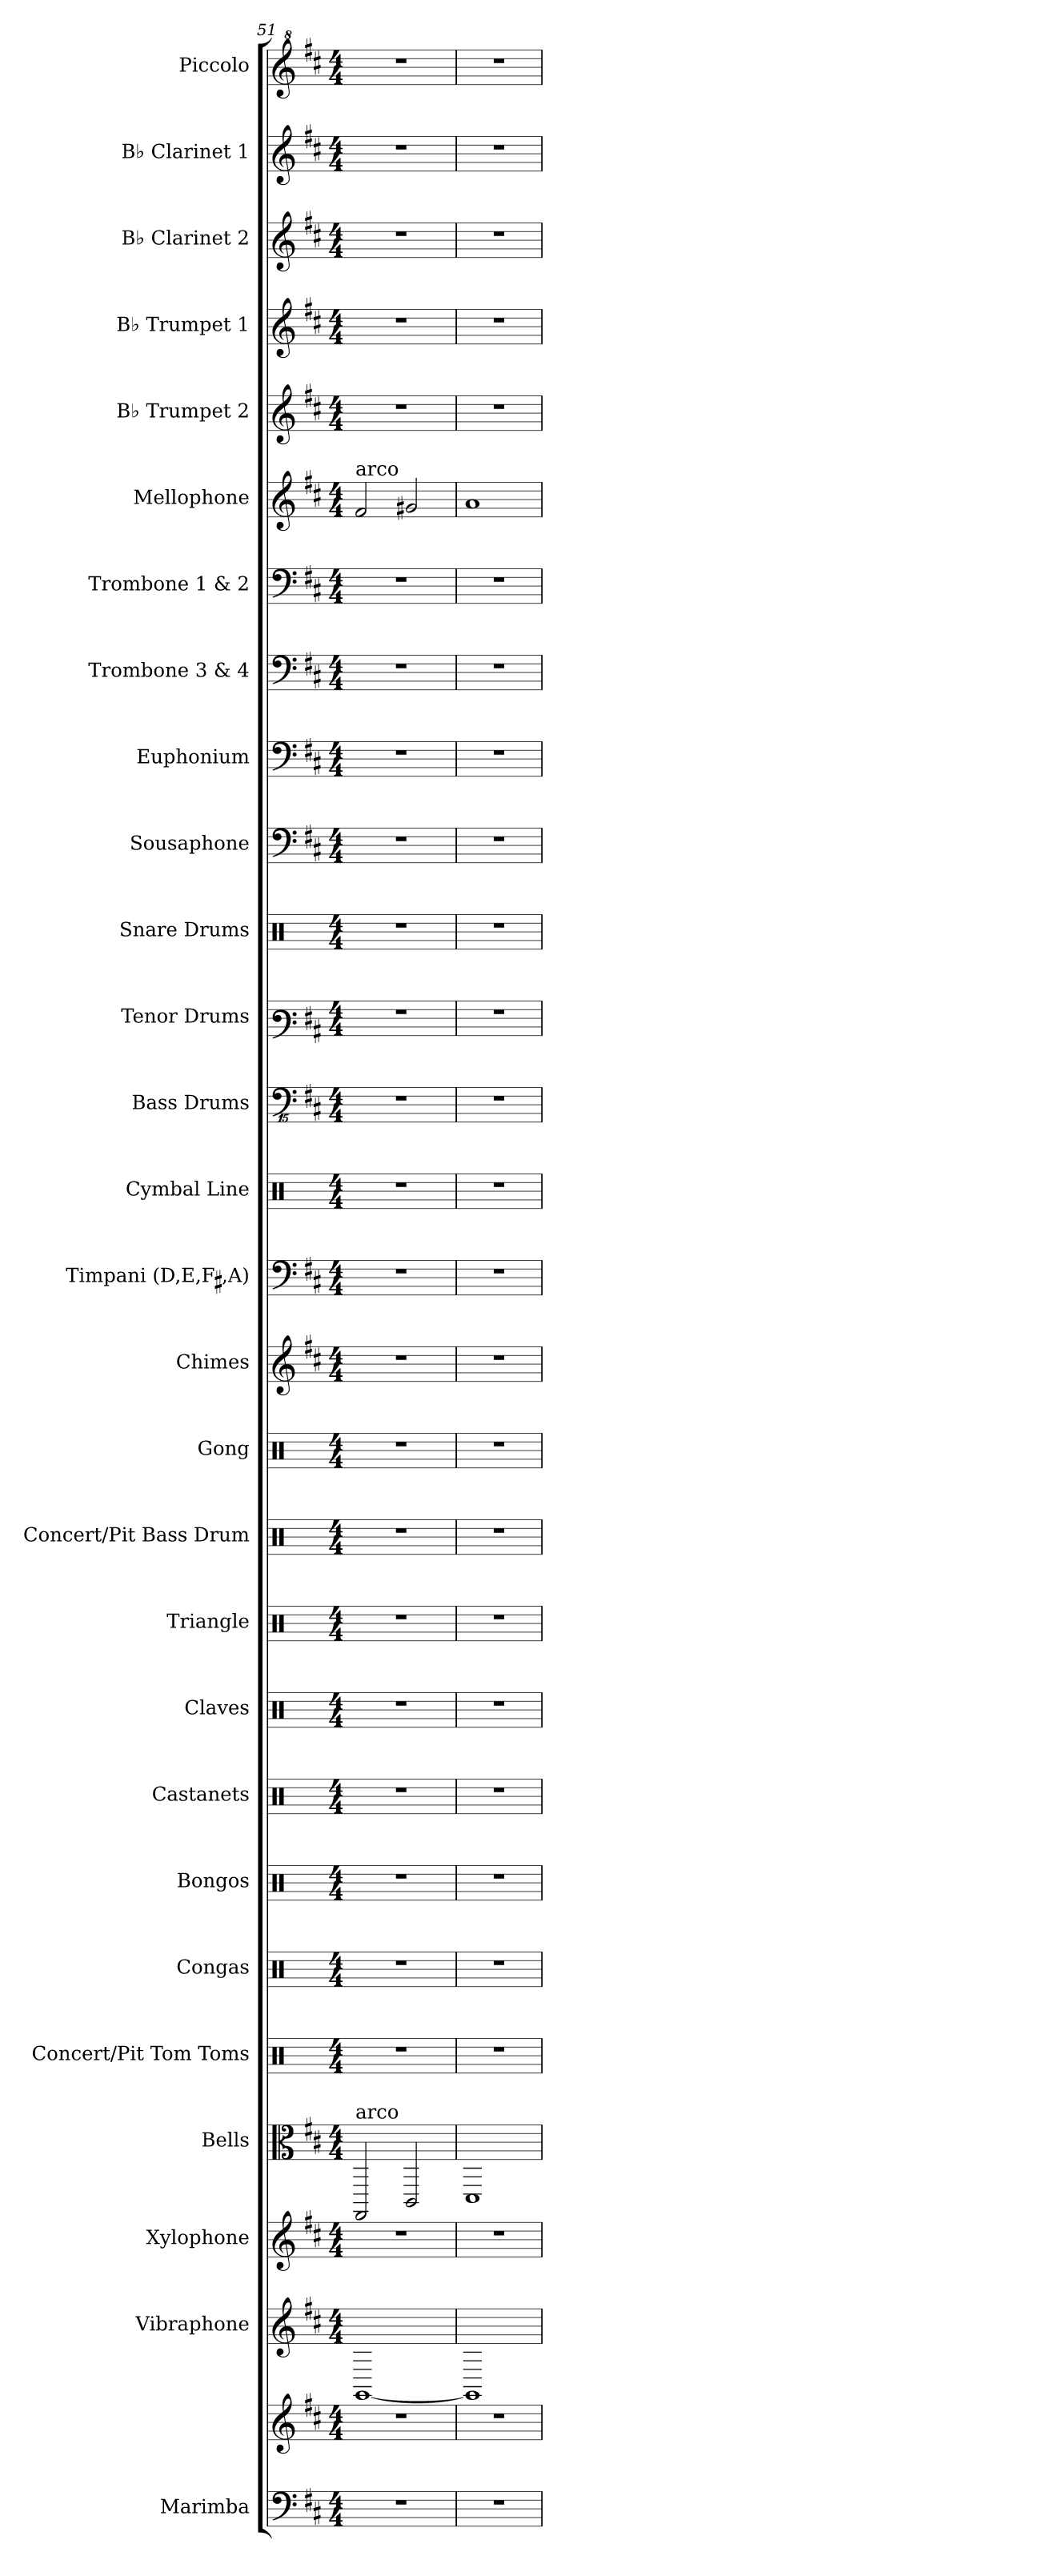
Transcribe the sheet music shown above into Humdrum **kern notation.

**kern	**kern	**kern	**kern	**kern	**kern	**kern	**kern	**kern	**kern	**kern	**kern	**kern	**kern	**kern	**kern	**kern	**kern	**kern	**kern	**kern	**kern	**kern	**kern	**kern	**kern	**kern	**kern	**kern
*part28	*part28	*part27	*part26	*part25	*part24	*part23	*part22	*part21	*part20	*part19	*part18	*part17	*part16	*part15	*part14	*part13	*part12	*part11	*part10	*part9	*part8	*part7	*part6	*part5	*part4	*part3	*part2	*part1
*staff29	*staff28	*staff27	*staff26	*staff25	*staff24	*staff23	*staff22	*staff21	*staff20	*staff19	*staff18	*staff17	*staff16	*staff15	*staff14	*staff13	*staff12	*staff11	*staff10	*staff9	*staff8	*staff7	*staff6	*staff5	*staff4	*staff3	*staff2	*staff1
*I"Marimba	*	*I"Vibraphone	*I"Xylophone	*I"Bells	*I"Concert/Pit Tom Toms	*I"Congas	*I"Bongos	*I"Castanets	*I"Claves	*I"Triangle	*I"Concert/Pit Bass Drum	*I"Gong	*I"Chimes	*I"Timpani (D,E,F#,A)	*I"Cymbal Line	*I"Bass Drums	*I"Tenor Drums	*I"Snare Drums	*I"Sousaphone	*I"Euphonium	*I"Trombone 3 &amp; 4	*I"Trombone 1 &amp; 2	*I"Mellophone	*I"B♭ Trumpet 2	*I"B♭ Trumpet 1	*I"B♭ Clarinet 2	*I"B♭ Clarinet 1	*I"Piccolo
*I'Mrm.	*	*I'Vib.	*I'Xyl.	*I'Bls.	*I'Toms	*I'Co.	*I'Bo.	*I'Cst.	*I'Clv.	*I'Trgl.	*I'Crt. B.D.	*I'Gong	*I'Chm.	*I'Timp.	*I'Cym.	*I'B.D.	*I'T.D.	*I'S.D.	*I'Sphn.	*I'Euph.	*I'Tbn. 3 &amp; 4	*I'Tbn. 1 &amp; 2	*I'Mph.	*I'B♭ Tpt. 2	*I'B♭ Tpt. 1	*I'B♭ Cl. 2	*I'B♭ Cl. 1	*I'Picc.
*clefF4	*clefG2	*clefG2	*clefG2	*clefC3	*clefX	*clefX	*clefX	*clefX	*clefX	*clefX	*clefX	*clefX	*clefG2	*clefF4	*clefX	*clefFvv4	*clefF3	*clefX	*clefF4	*clefF4	*clefF4	*clefF4	*clefG2	*clefG2	*clefG2	*clefG2	*clefG2	*clefG^2
*	*	*	*ITrd-7c-12	*ITrd-14c-24	*	*	*	*	*	*	*	*	*	*	*	*	*	*	*	*	*	*	*ITrd4c7	*ITrd1c2	*ITrd1c2	*ITrd1c2	*ITrd1c2	*ITrd-7c-12
*k[f#c#]	*k[f#c#]	*k[f#c#]	*k[f#c#]	*k[f#c#]	*k[]	*k[]	*k[]	*k[]	*k[]	*k[]	*k[]	*k[]	*k[f#c#]	*k[f#c#]	*k[]	*k[f#c#]	*k[f#c#]	*k[]	*k[f#c#]	*k[f#c#]	*k[f#c#]	*k[f#c#]	*k[f#]	*k[]	*k[]	*k[]	*k[]	*k[f#c#]
*M4/4	*M4/4	*M4/4	*M4/4	*M4/4	*M4/4	*M4/4	*M4/4	*M4/4	*M4/4	*M4/4	*M4/4	*M4/4	*M4/4	*M4/4	*M4/4	*M4/4	*M4/4	*M4/4	*M4/4	*M4/4	*M4/4	*M4/4	*M4/4	*M4/4	*M4/4	*M4/4	*M4/4	*M4/4
=51	=51	=51	=51	=51	=51	=51	=51	=51	=51	=51	=51	=51	=51	=51	=51	=51	=51	=51	=51	=51	=51	=51	=51	=51	=51	=51	=51	=51
!	!	!	!	!	!	!	!	!	!	!	!	!	!	!	!	!	!	!	!	!	!	!	!LO:TX:a:t=arco	!	!	!	!	!
!	!	!	!	!LO:TX:a:t=arco	!	!	!	!	!	!	!	!	!	!	!	!	!	!	!	!	!	!	!	!	!	!	!	!
1r	1r	[1GG	1r	2G/	1r	1r	1r	1r	1r	1r	1r	1r	1r	1r	1r	1r	1r	1r	1r	1r	1r	1r	2B/	1r	1r	1r	1r	1r
.	.	.	.	2c#/	.	.	.	.	.	.	.	.	.	.	.	.	.	.	.	.	.	.	2c#X/	.	.	.	.	.
=52	=52	=52	=52	=52	=52	=52	=52	=52	=52	=52	=52	=52	=52	=52	=52	=52	=52	=52	=52	=52	=52	=52	=52	=52	=52	=52	=52	=52
1r	1r	1GG]	1r	1d	1r	1r	1r	1r	1r	1r	1r	1r	1r	1r	1r	1r	1r	1r	1r	1r	1r	1r	1d	1r	1r	1r	1r	1r
=	=	=	=	=	=	=	=	=	=	=	=	=	=	=	=	=	=	=	=	=	=	=	=	=	=	=	=	=
*-	*-	*-	*-	*-	*-	*-	*-	*-	*-	*-	*-	*-	*-	*-	*-	*-	*-	*-	*-	*-	*-	*-	*-	*-	*-	*-	*-	*-
